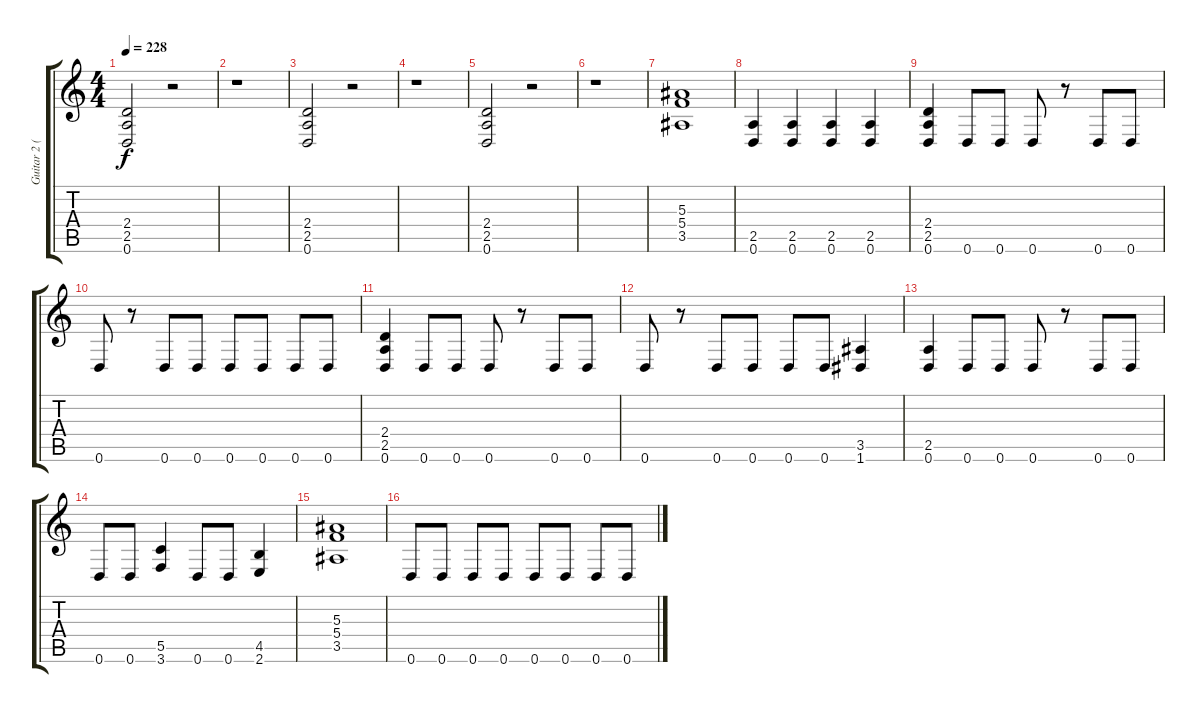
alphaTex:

\track ("Guitar 2 (Ale)" "Guitar 2 (") {instrument distortionguitar}
\staff {score tabs}
\tuning (D4 A3 F3 C3 G2 D2) {hide}
\ts (4 4)
\tempo 228
\clef g2
\ks c
(2.4 2.5 0.6).2{dy f} r.2 |
r.1 |
(2.4 2.5 0.6).2 r.2 |
r.1 |
(2.4 2.5 0.6).2 r.2 |
r.1 |
(5.3 5.4 3.5).1 |
(2.5 0.6).4 (2.5 0.6).4 (2.5 0.6).4 (2.5 0.6).4 |
(2.4 2.5 0.6).4 0.6.8 0.6.8 0.6.8 r.8 0.6.8 0.6.8 |
0.6.8 r.8 0.6.8 0.6.8 0.6.8 0.6.8 0.6.8 0.6.8 |
(2.4 2.5 0.6).4 0.6.8 0.6.8 0.6.8 r.8 0.6.8 0.6.8 |
0.6.8 r.8 0.6.8 0.6.8 0.6.8 0.6.8 (3.5 1.6).4 |
(2.5 0.6).4 0.6.8 0.6.8 0.6.8 r.8 0.6.8 0.6.8 |
0.6.8 0.6.8 (5.5 3.6).4 0.6.8 0.6.8 (4.5 2.6).4 |
(5.3 5.4 3.5).1 |
0.6.8 0.6.8 0.6.8 0.6.8 0.6.8 0.6.8 0.6.8 0.6.8
